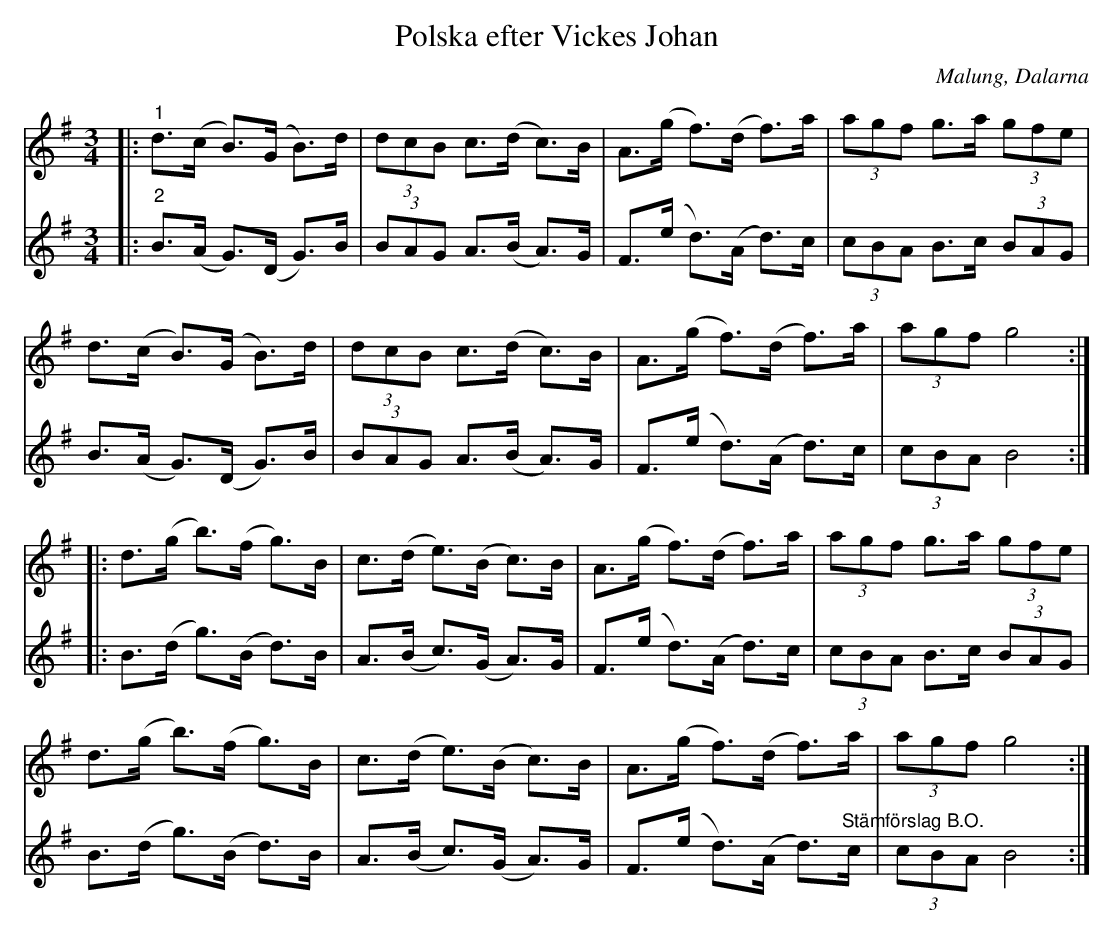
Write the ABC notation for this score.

X:1
T:Polska efter Vickes Johan
O:Malung, Dalarna
L:1/8
M:3/4
K:G
V:1
|:"^1" d>(c B>)(G B>)d | (3dcB c>(d c>)B | A>(g f>)(d f>)a | (3agf g>a (3gfe |
d>(c B>)(G B>)d | (3dcB c>(d c>)B | A>(g f>)(d f>)a | (3agf g4 ::
d>(g b>)(f g>)B | c>(d e>)(B c>)B | A>(g f>)(d f>)a | (3agf g>a (3gfe |
d>(g b>)(f g>)B | c>(d e>)(B c>)B | A>(g f>)(d f>)a | (3agf g4 :|
V:2
|:"^2" B>(A G>)(D G>)B | (3BAG A>(B A>)G | F>(e d>)(A d>)c | (3cBA B>c (3BAG |
B>(A G>)(D G>)B | (3BAG A>(B A>)G | F>(e d>)(A d>)c | (3cBA B4 ::
B>(d g>)(B d>)B | A>(B c>)(G A>)G | F>(e d>)(A d>)c | (3cBA B>c (3BAG |
B>(d g>)(B d>)B | A>(B c>)(G A>)G | F>(e d>)(A d>)"^Stämförslag B.O."c | (3cBA B4 :|
